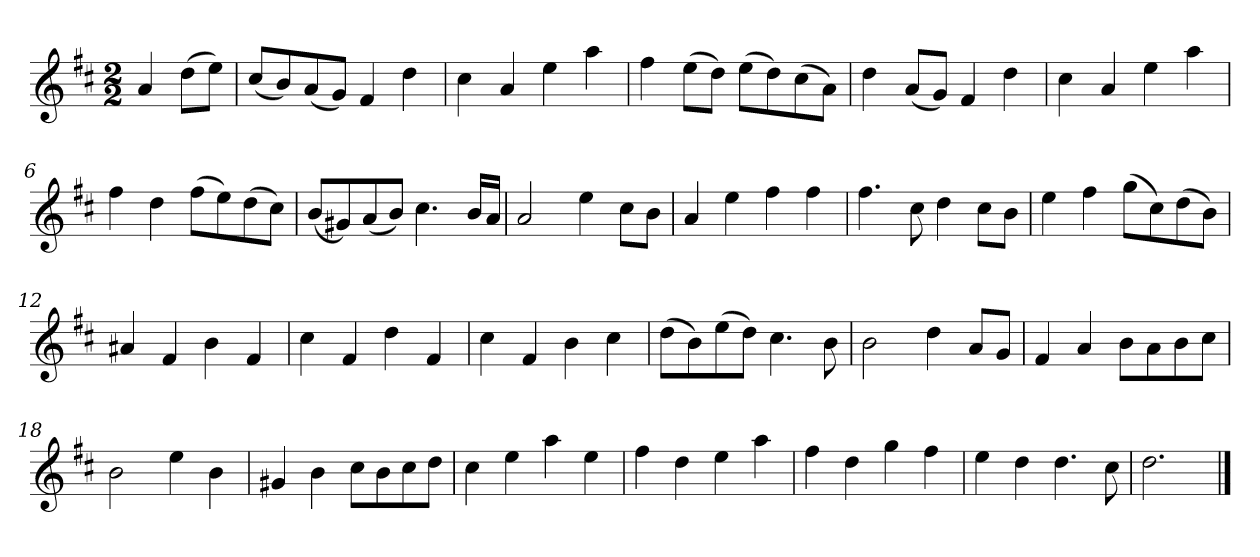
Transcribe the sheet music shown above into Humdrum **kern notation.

**kern
*part1
*staff1
*k[f#c#]
*M2/2
*MM120
=
4a
(8ddL
8eeJ)
=1
(8cc#L
8b)
(8a
8gJ)
4f#
4dd
=2
4cc#
4a
4ee
4aa
=3
4ff#
(8eeL
8ddJ)
(8eeL
8dd)
(8cc#
8aJ)
=4
4dd
(8aL
8gJ)
4f#
4dd
=5
4cc#
4a
4ee
4aa
=6
4ff#
4dd
(8ff#L
8ee)
(8dd
8cc#J)
=7
(8bL
8g#X)
(8a
8bJ)
4.cc#
16bLL
16aJJ
=8
2a
4ee
8cc#L
8bJ
=9
4a
4ee
4ff#
4ff#
=10
4.ff#
8cc#
4dd
8cc#L
8bJ
=11
4ee
4ff#
(8ggL
8cc#)
(8dd
8bJ)
=12
4a#X
4f#
4b
4f#
=13
4cc#
4f#
4dd
4f#
=14
4cc#
4f#
4b
4cc#
=15
(8ddL
8b)
(8ee
8ddJ)
4.cc#
8b
=16
2b
4dd
8aL
8gJ
=17
4f#
4a
8bL
8a
8b
8cc#J
=18
2b
4ee
4b
=19
4g#X
4b
8cc#L
8b
8cc#
8ddJ
=20
4cc#
4ee
4aa
4ee
=21
4ff#
4dd
4ee
4aa
=22
4ff#
4dd
4gg
4ff#
=23
4ee
4dd
4.dd
8cc#
=24
2.dd
==
*-
